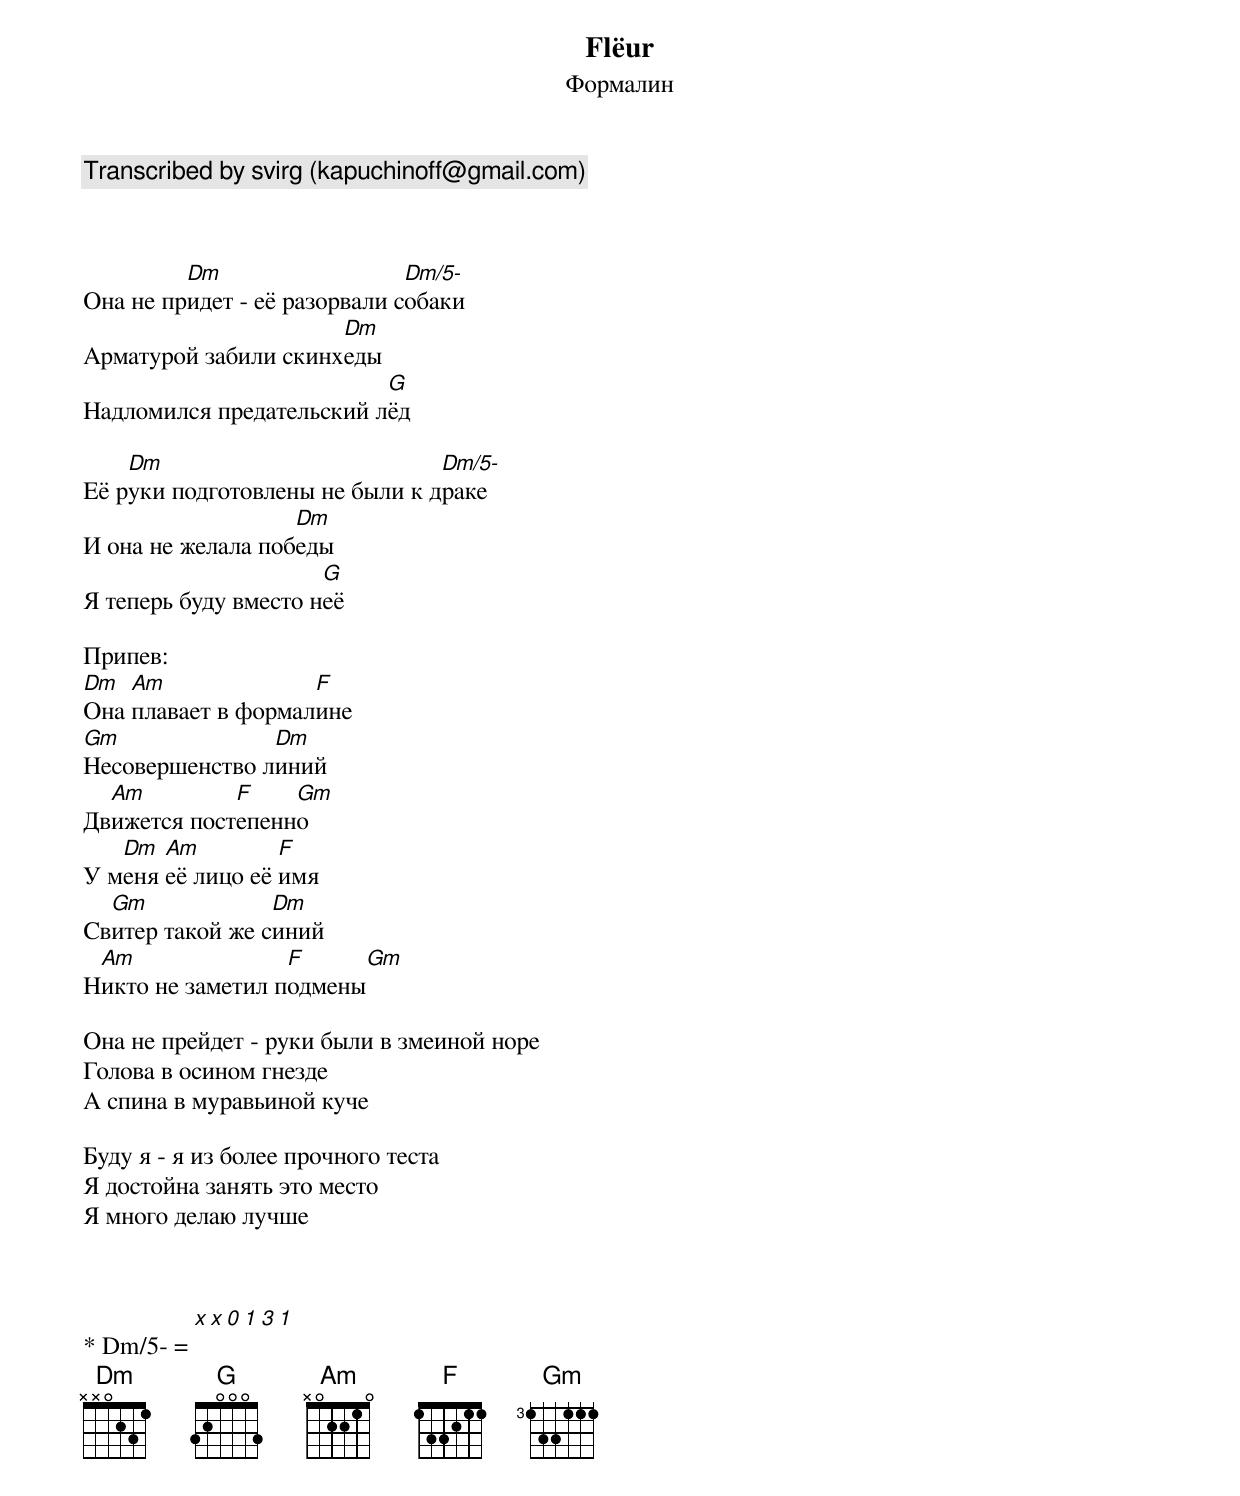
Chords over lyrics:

Flёur
Формалин


Transcribed by svirg (kapuchinoff@gmail.com)



         Dm                   Dm/5-
Она не придет - её разорвали собаки
                      Dm
Арматурой забили скинхеды
                          G
Надломился предательский лёд

    Dm                          Dm/5-
Её руки подготовлены не были к драке
                   Dm
И она не желала победы
                      G
Я теперь буду вместо неё

Припев:
Dm  Am              F
Она плавает в формалине
Gm              Dm
Несовершенство линий
  Am         F    Gm
Движется постепенно
   Dm  Am         F
У меня её лицо её имя
  Gm             Dm
Свитер такой же синий
 Am               F     Gm
Никто не заметил подмены

Она не прейдет - руки были в змеиной норе
Голова в осином гнезде
А спина в муравьиной куче

Буду я - я из более прочного теста
Я достойна занять это место
Я много делаю лучше



* Dm/5- = [x x 0 1 3 1]
